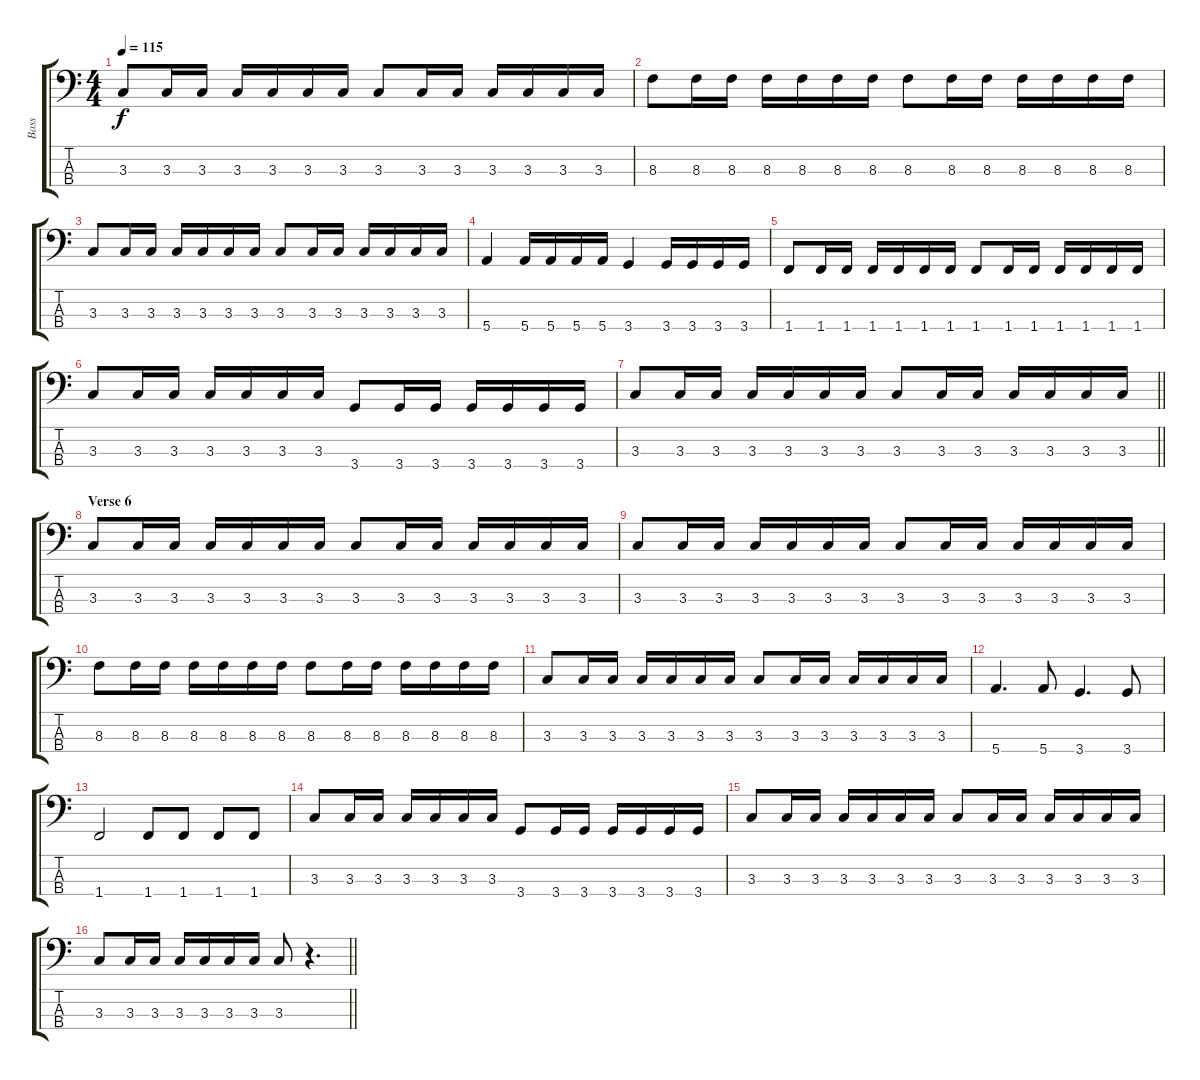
\track ("Bass" "Bass") {instrument electricbassfinger}
\staff {score tabs}
\tuning (G2 D2 A1 E1) {hide}
\ts (4 4)
\tempo 115
\clef f4
\ks c
3.3.8{dy f} 3.3.16 3.3.16 3.3.16 3.3.16 3.3.16 3.3.16 3.3.8 3.3.16 3.3.16 3.3.16 3.3.16 3.3.16 3.3.16 |
8.3.8 8.3.16 8.3.16 8.3.16 8.3.16 8.3.16 8.3.16 8.3.8 8.3.16 8.3.16 8.3.16 8.3.16 8.3.16 8.3.16 |
3.3.8 3.3.16 3.3.16 3.3.16 3.3.16 3.3.16 3.3.16 3.3.8 3.3.16 3.3.16 3.3.16 3.3.16 3.3.16 3.3.16 |
5.4.4 5.4.16 5.4.16 5.4.16 5.4.16 3.4.4 3.4.16 3.4.16 3.4.16 3.4.16 |
1.4.8 1.4.16 1.4.16 1.4.16 1.4.16 1.4.16 1.4.16 1.4.8 1.4.16 1.4.16 1.4.16 1.4.16 1.4.16 1.4.16 |
3.3.8 3.3.16 3.3.16 3.3.16 3.3.16 3.3.16 3.3.16 3.4.8 3.4.16 3.4.16 3.4.16 3.4.16 3.4.16 3.4.16 |
\barLineRight lightlight
3.3.8 3.3.16 3.3.16 3.3.16 3.3.16 3.3.16 3.3.16 3.3.8 3.3.16 3.3.16 3.3.16 3.3.16 3.3.16 3.3.16 |
\section ("" "Verse 6")
3.3.8 3.3.16 3.3.16 3.3.16 3.3.16 3.3.16 3.3.16 3.3.8 3.3.16 3.3.16 3.3.16 3.3.16 3.3.16 3.3.16 |
3.3.8 3.3.16 3.3.16 3.3.16 3.3.16 3.3.16 3.3.16 3.3.8 3.3.16 3.3.16 3.3.16 3.3.16 3.3.16 3.3.16 |
8.3.8 8.3.16 8.3.16 8.3.16 8.3.16 8.3.16 8.3.16 8.3.8 8.3.16 8.3.16 8.3.16 8.3.16 8.3.16 8.3.16 |
3.3.8 3.3.16 3.3.16 3.3.16 3.3.16 3.3.16 3.3.16 3.3.8 3.3.16 3.3.16 3.3.16 3.3.16 3.3.16 3.3.16 |
5.4.4{d} 5.4.8 3.4.4{d} 3.4.8 |
1.4.2 1.4.8 1.4.8 1.4.8 1.4.8 |
3.3.8 3.3.16 3.3.16 3.3.16 3.3.16 3.3.16 3.3.16 3.4.8 3.4.16 3.4.16 3.4.16 3.4.16 3.4.16 3.4.16 |
3.3.8 3.3.16 3.3.16 3.3.16 3.3.16 3.3.16 3.3.16 3.3.8 3.3.16 3.3.16 3.3.16 3.3.16 3.3.16 3.3.16 |
\barLineRight lightlight
3.3.8 3.3.16 3.3.16 3.3.16 3.3.16 3.3.16 3.3.16 3.3.8 r.4{d}
